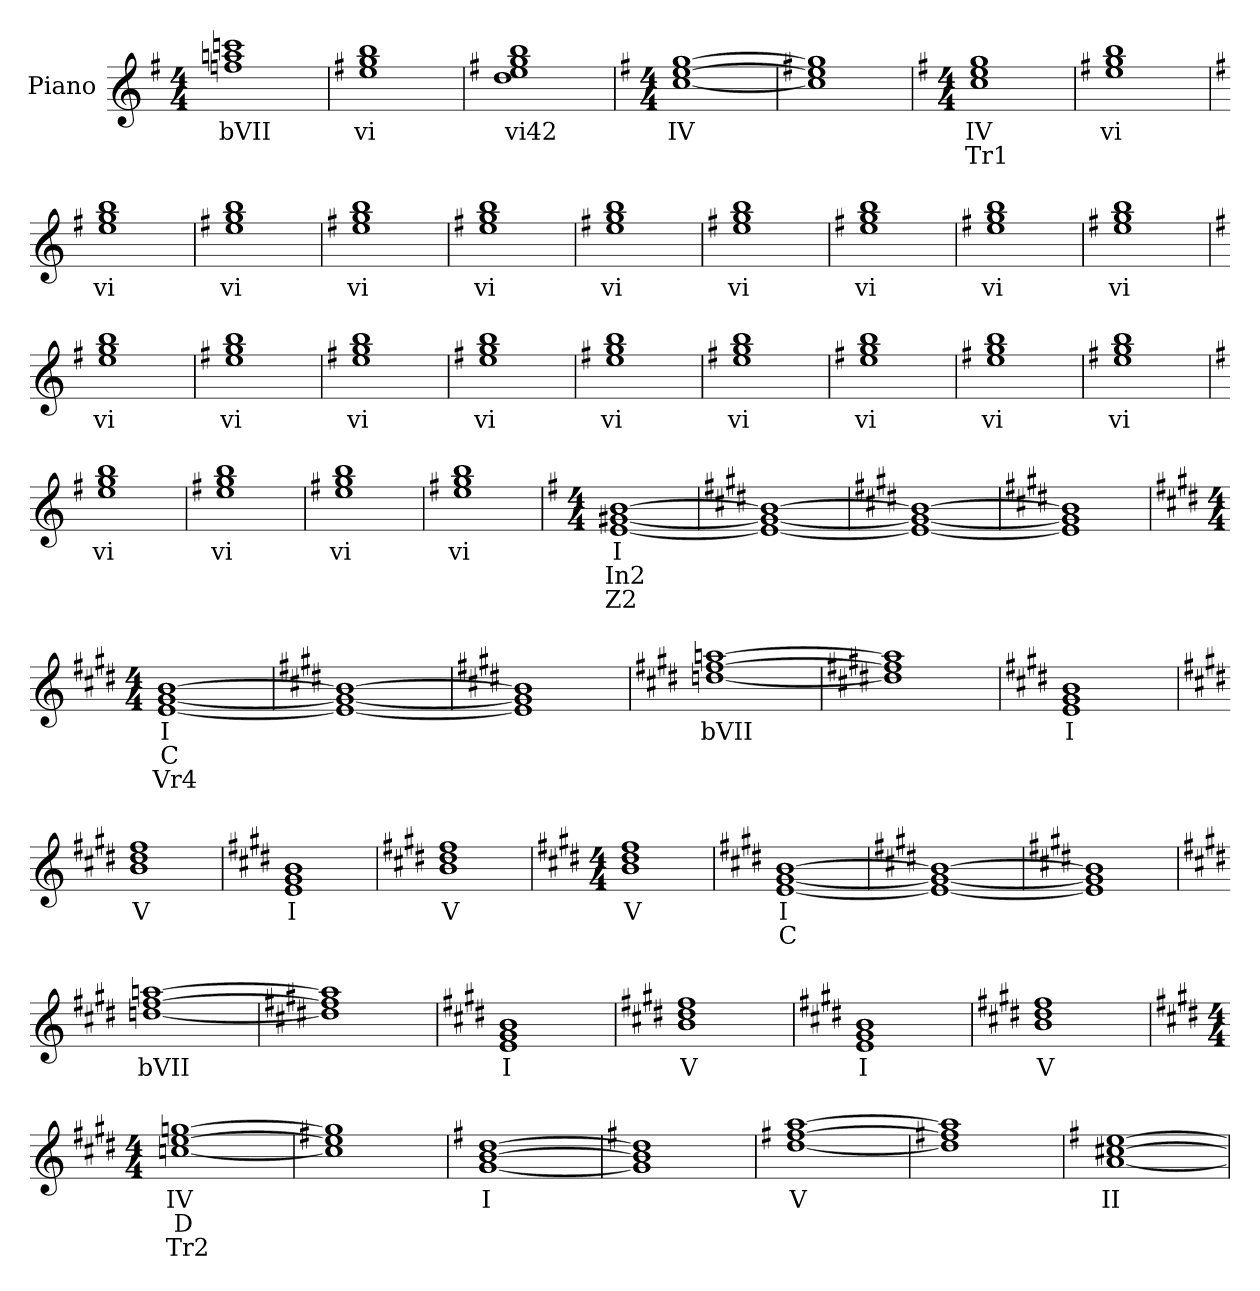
**kern	**text	**text	**text
*part1	*part1	*part1	*part1
*staff1	*staff1	*staff1	*staff1
*I"Piano	*	*	*
*I'Pno	*	*	*
*k[f#]	*	*	*
*G:	*	*	*
*M4/4	*	*	*
=	=	=	=
1ffn 1aan 1cccn	bVII	.	.
=	=	=	=
*k[f#]	*	*	*
*G:	*	*	*
1ee 1gg 1bb	vi	.	.
=	=	=	=
*k[f#]	*	*	*
*G:	*	*	*
1dd 1ee 1gg 1bb	vi42	.	.
=	=	=	=
*k[f#]	*	*	*
*G:	*	*	*
*M4/4	*	*	*
[1cc [1ee [1gg	IV	.	.
=	=	=	=
*k[f#]	*	*	*
*G:	*	*	*
1cc] 1ee] 1gg]	.	.	.
=	=	=	=
*k[f#]	*	*	*
*G:	*	*	*
*M4/4	*	*	*
1cc 1ee 1gg	IV	Tr1	.
=	=	=	=
*k[f#]	*	*	*
*G:	*	*	*
1ee 1gg 1bb	vi	.	.
=	=	=	=
*k[f#]	*	*	*
*G:	*	*	*
1ee 1gg 1bb	vi	.	.
=	=	=	=
*k[f#]	*	*	*
*G:	*	*	*
1ee 1gg 1bb	vi	.	.
=	=	=	=
*k[f#]	*	*	*
*G:	*	*	*
1ee 1gg 1bb	vi	.	.
=	=	=	=
*k[f#]	*	*	*
*G:	*	*	*
1ee 1gg 1bb	vi	.	.
=	=	=	=
*k[f#]	*	*	*
*G:	*	*	*
1ee 1gg 1bb	vi	.	.
=	=	=	=
*k[f#]	*	*	*
*G:	*	*	*
1ee 1gg 1bb	vi	.	.
=	=	=	=
*k[f#]	*	*	*
*G:	*	*	*
1ee 1gg 1bb	vi	.	.
=	=	=	=
*k[f#]	*	*	*
*G:	*	*	*
1ee 1gg 1bb	vi	.	.
=	=	=	=
*k[f#]	*	*	*
*G:	*	*	*
1ee 1gg 1bb	vi	.	.
=	=	=	=
*k[f#]	*	*	*
*G:	*	*	*
1ee 1gg 1bb	vi	.	.
=	=	=	=
*k[f#]	*	*	*
*G:	*	*	*
1ee 1gg 1bb	vi	.	.
=	=	=	=
*k[f#]	*	*	*
*G:	*	*	*
1ee 1gg 1bb	vi	.	.
=	=	=	=
*k[f#]	*	*	*
*G:	*	*	*
1ee 1gg 1bb	vi	.	.
=	=	=	=
*k[f#]	*	*	*
*G:	*	*	*
1ee 1gg 1bb	vi	.	.
=	=	=	=
*k[f#]	*	*	*
*G:	*	*	*
1ee 1gg 1bb	vi	.	.
=	=	=	=
*k[f#]	*	*	*
*G:	*	*	*
1ee 1gg 1bb	vi	.	.
=	=	=	=
*k[f#]	*	*	*
*G:	*	*	*
1ee 1gg 1bb	vi	.	.
=	=	=	=
*k[f#]	*	*	*
*G:	*	*	*
1ee 1gg 1bb	vi	.	.
=	=	=	=
*k[f#]	*	*	*
*G:	*	*	*
1ee 1gg 1bb	vi	.	.
=	=	=	=
*k[f#]	*	*	*
*G:	*	*	*
1ee 1gg 1bb	vi	.	.
=	=	=	=
*k[f#]	*	*	*
*G:	*	*	*
1ee 1gg 1bb	vi	.	.
=	=	=	=
*k[f#]	*	*	*
*G:	*	*	*
1ee 1gg 1bb	vi	.	.
=	=	=	=
*k[f#]	*	*	*
*G:	*	*	*
*M4/4	*	*	*
[1e [1g#X [1b	I	In2	Z2
=	=	=	=
*k[f#c#g#d#]	*	*	*
*E:	*	*	*
1e_ 1g#_ 1b_	.	.	.
=	=	=	=
*k[f#c#g#d#]	*	*	*
*E:	*	*	*
1e_ 1g#_ 1b_	.	.	.
=	=	=	=
*k[f#c#g#d#]	*	*	*
*E:	*	*	*
1e] 1g#] 1b]	.	.	.
=	=	=	=
*k[f#c#g#d#]	*	*	*
*E:	*	*	*
*M4/4	*	*	*
[1e [1g# [1b	I	C	Vr4
=	=	=	=
*k[f#c#g#d#]	*	*	*
*E:	*	*	*
1e_ 1g#_ 1b_	.	.	.
=	=	=	=
*k[f#c#g#d#]	*	*	*
*E:	*	*	*
1e] 1g#] 1b]	.	.	.
=	=	=	=
*k[f#c#g#d#]	*	*	*
*E:	*	*	*
[1ddn [1ff# [1aan	bVII	.	.
=	=	=	=
*k[f#c#g#d#]	*	*	*
*E:	*	*	*
1ddn] 1ff#] 1aan]	.	.	.
=	=	=	=
*k[f#c#g#d#]	*	*	*
*E:	*	*	*
1e 1g# 1b	I	.	.
=	=	=	=
*k[f#c#g#d#]	*	*	*
*E:	*	*	*
1b 1dd# 1ff#	V	.	.
=	=	=	=
*k[f#c#g#d#]	*	*	*
*E:	*	*	*
1e 1g# 1b	I	.	.
=	=	=	=
*k[f#c#g#d#]	*	*	*
*E:	*	*	*
1b 1dd# 1ff#	V	.	.
=	=	=	=
*k[f#c#g#d#]	*	*	*
*E:	*	*	*
*M4/4	*	*	*
1b 1dd# 1ff#	V	.	.
=	=	=	=
*k[f#c#g#d#]	*	*	*
*E:	*	*	*
[1e [1g# [1b	I	C	.
=	=	=	=
*k[f#c#g#d#]	*	*	*
*E:	*	*	*
1e_ 1g#_ 1b_	.	.	.
=	=	=	=
*k[f#c#g#d#]	*	*	*
*E:	*	*	*
1e] 1g#] 1b]	.	.	.
=	=	=	=
*k[f#c#g#d#]	*	*	*
*E:	*	*	*
[1ddn [1ff# [1aan	bVII	.	.
=	=	=	=
*k[f#c#g#d#]	*	*	*
*E:	*	*	*
1ddn] 1ff#] 1aan]	.	.	.
=	=	=	=
*k[f#c#g#d#]	*	*	*
*E:	*	*	*
1e 1g# 1b	I	.	.
=	=	=	=
*k[f#c#g#d#]	*	*	*
*E:	*	*	*
1b 1dd# 1ff#	V	.	.
=	=	=	=
*k[f#c#g#d#]	*	*	*
*E:	*	*	*
1e 1g# 1b	I	.	.
=	=	=	=
*k[f#c#g#d#]	*	*	*
*E:	*	*	*
1b 1dd# 1ff#	V	.	.
=	=	=	=
*k[f#c#g#d#]	*	*	*
*E:	*	*	*
*M4/4	*	*	*
[1ccn [1ee [1ggn	IV	D	Tr2
=	=	=	=
*k[f#]	*	*	*
*G:	*	*	*
1cc] 1ee] 1gg]	.	.	.
=	=	=	=
*k[f#]	*	*	*
*G:	*	*	*
[1g [1b [1dd	I	.	.
=	=	=	=
*k[f#]	*	*	*
*G:	*	*	*
1g] 1b] 1dd]	.	.	.
=	=	=	=
*k[f#]	*	*	*
*G:	*	*	*
[1dd [1ff# [1aa	V	.	.
=	=	=	=
*k[f#]	*	*	*
*G:	*	*	*
1dd] 1ff#] 1aa]	.	.	.
=	=	=	=
*k[f#]	*	*	*
*G:	*	*	*
[1a [1cc#X [1ee	II	.	.
=	=	=	=
*-	*-	*-	*-
